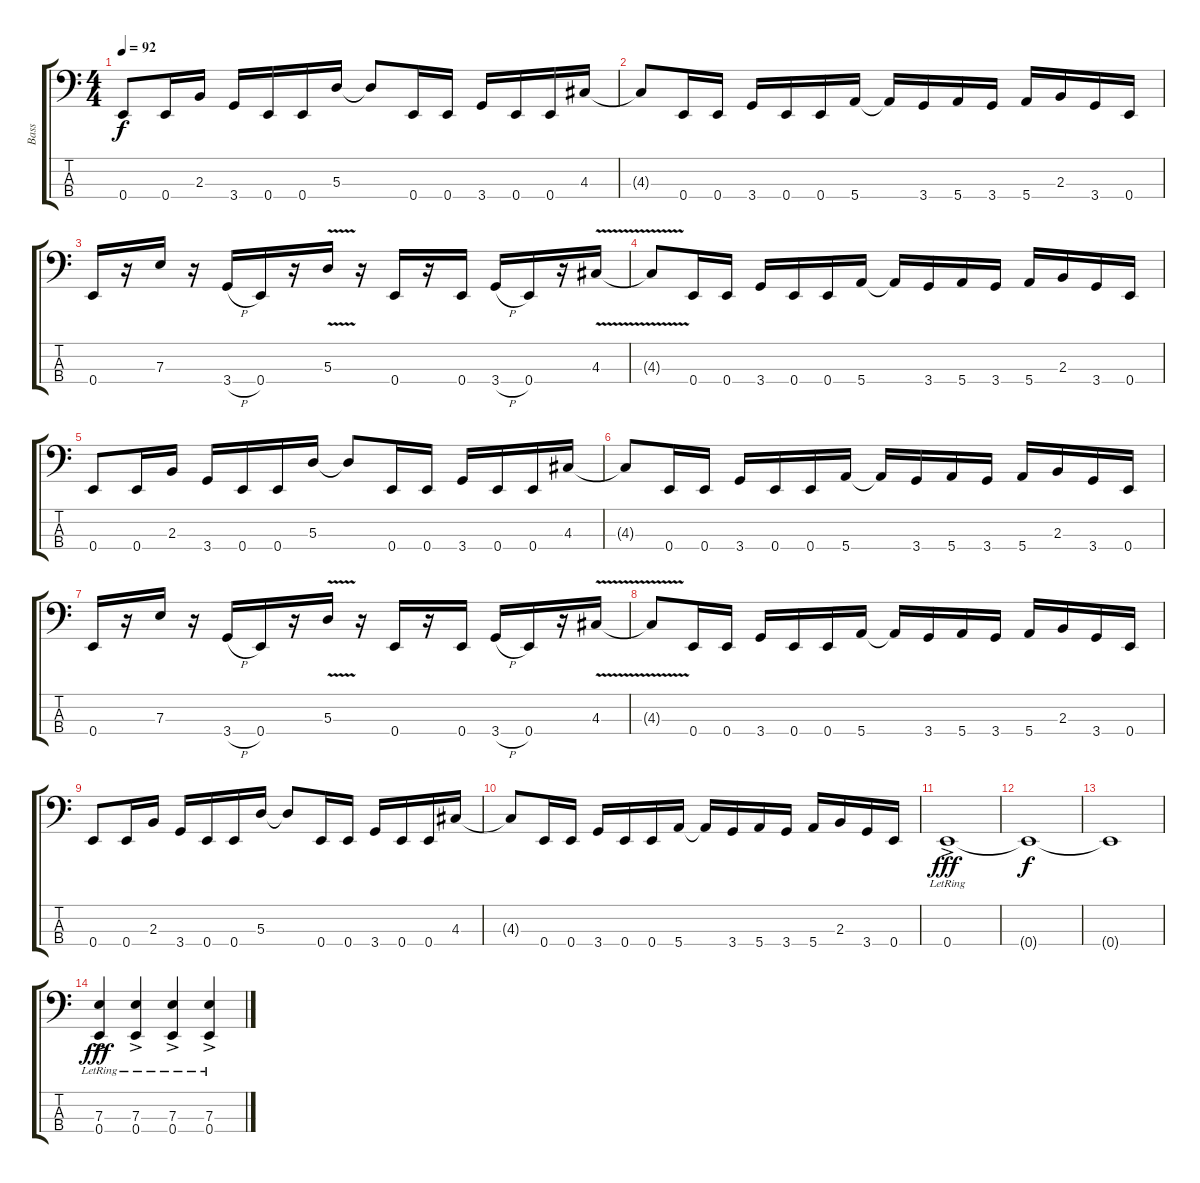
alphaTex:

\track ("Bass" "Bass") {instrument electricbassfinger}
\staff {score tabs}
\tuning (G2 D2 A1 E1) {hide}
\ts (4 4)
\tempo 92
\clef f4
\ks c
0.4.8{dy f} 0.4.16 2.3.16 3.4.16 0.4.16 0.4.16 5.3.16 5.3{t}.8 0.4.16 0.4.16 3.4.16 0.4.16 0.4.16 4.3.16 |
4.3{t}.8 0.4.16 0.4.16 3.4.16 0.4.16 0.4.16 5.4.16 5.4{t}.16 3.4.16 5.4.16 3.4.16 5.4.16 2.3.16 3.4.16 0.4.16 |
0.4.16 r.16 7.3.16 r.16 3.4{h}.16 0.4.16 r.16 5.3{v}.16 r.16 0.4.16 r.16 0.4.16 3.4{h}.16 0.4.16 r.16 4.3{v}.16 |
4.3{t}.8 0.4.16 0.4.16 3.4.16 0.4.16 0.4.16 5.4.16 5.4{t}.16 3.4.16 5.4.16 3.4.16 5.4.16 2.3.16 3.4.16 0.4.16 |
0.4.8 0.4.16 2.3.16 3.4.16 0.4.16 0.4.16 5.3.16 5.3{t}.8 0.4.16 0.4.16 3.4.16 0.4.16 0.4.16 4.3.16 |
4.3{t}.8 0.4.16 0.4.16 3.4.16 0.4.16 0.4.16 5.4.16 5.4{t}.16 3.4.16 5.4.16 3.4.16 5.4.16 2.3.16 3.4.16 0.4.16 |
0.4.16 r.16 7.3.16 r.16 3.4{h}.16 0.4.16 r.16 5.3{v}.16 r.16 0.4.16 r.16 0.4.16 3.4{h}.16 0.4.16 r.16 4.3{v}.16 |
4.3{t}.8 0.4.16 0.4.16 3.4.16 0.4.16 0.4.16 5.4.16 5.4{t}.16 3.4.16 5.4.16 3.4.16 5.4.16 2.3.16 3.4.16 0.4.16 |
0.4.8 0.4.16 2.3.16 3.4.16 0.4.16 0.4.16 5.3.16 5.3{t}.8 0.4.16 0.4.16 3.4.16 0.4.16 0.4.16 4.3.16 |
4.3{t}.8 0.4.16 0.4.16 3.4.16 0.4.16 0.4.16 5.4.16 5.4{t}.16 3.4.16 5.4.16 3.4.16 5.4.16 2.3.16 3.4.16 0.4.16 |
0.4{ac lr}.1{dy fff} |
0.4{t}.1{dy f} |
0.4{t}.1 |
(7.3 0.4{ac lr}).4{dy fff} (7.3 0.4{ac lr}).4 (7.3 0.4{ac lr}).4 (7.3 0.4{ac lr}).4
